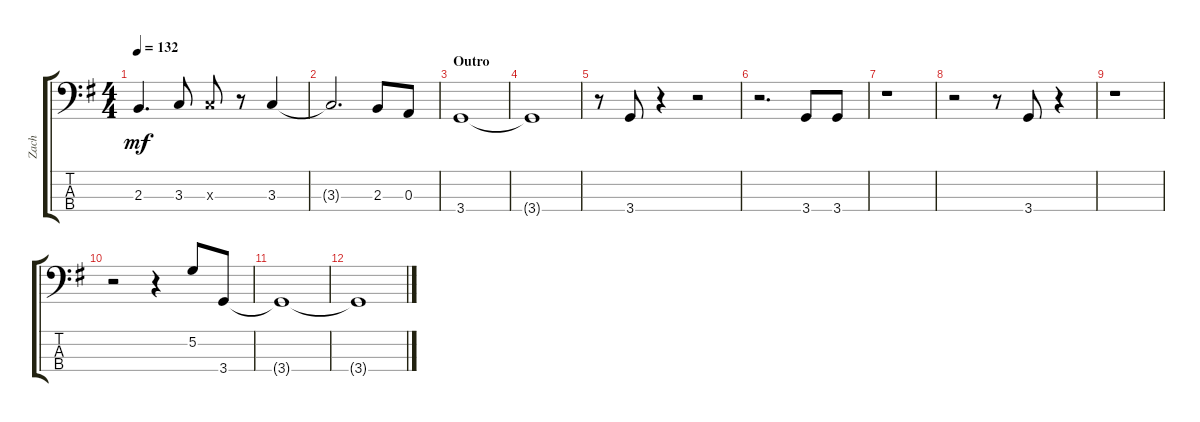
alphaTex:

\track ("Zach" "Zach") {instrument electricbassfinger}
\staff {score tabs}
\tuning (G2 D2 A1 E1) {hide}
\ts (4 4)
\tempo 132
\clef f4
\ks g
2.3.4{d dy mf} 3.3.8 3.3{x}.8 r.8 3.3.4 |
3.3{t}.2{d} 2.3.8 0.3.8 |
\section ("" "Outro")
3.4.1 |
3.4{t}.1 |
r.8 3.4.8 r.4 r.2 |
r.2{d} 3.4.8 3.4.8 |
r.1 |
r.2 r.8 3.4.8 r.4 |
r.1 |
r.2 r.4 5.2.8 3.4.8 |
3.4{t}.1 |
3.4{t}.1
